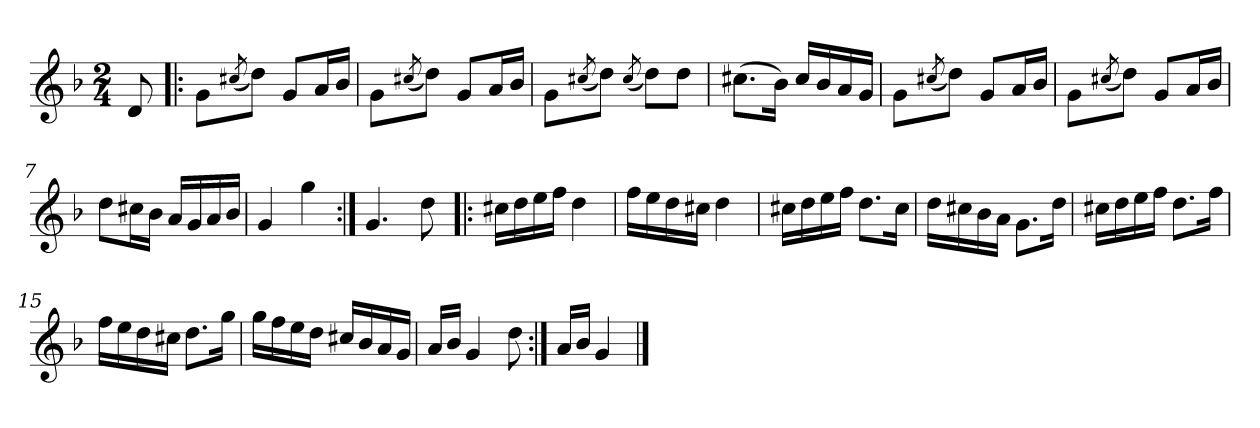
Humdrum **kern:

**kern
*part1
*staff1
*clefG2
*k[b-]
*G:dor
*M2/4
=
8d
=1!|:
8gL
(8qcc#X/
8ddJ)
8gL
16aL
16b-JJ
=2
8gL
(8qcc#X/
8ddJ)
8gL
16aL
16b-JJ
=3
8gL
(8qcc#X/
8ddJ)
(8qcc#/
8ddL)
8ddJ
=4
(8.cc#XL
16b-Jk)
16cc#LL
16b-
16a
16gJJ
=5
8gL
(8qcc#X/
8ddJ)
8gL
16aL
16b-JJ
=6
8gL
(8qcc#X/
8ddJ)
8gL
16aL
16b-JJ
=7
8ddL
16cc#XL
16b-JJ
16aLL
16g
16a
16b-JJ
=8
4g
4gg
=9:|!
4.g
8dd
=10!|:
16cc#XLL
16dd
16ee
16ffJJ
4dd
=11
16ffLL
16ee
16dd
16cc#XJJ
4dd
=12
16cc#XLL
16dd
16ee
16ffJJ
8.ddL
16cc#Jk
=13
16ddLL
16cc#X
16b-
16aJJ
8.gL
16ddJk
=14
16cc#XLL
16dd
16ee
16ffJJ
8.ddL
16ffJk
=15
16ffLL
16ee
16dd
16cc#XJJ
8.ddL
16ggJk
=16
16ggLL
16ff
16ee
16ddJJ
16cc#XLL
16b-
16a
16gJJ
=17
16aLL
16b-JJ
4g
8dd
=18:|!
16aLL
16b-JJ
4g
==
*-
